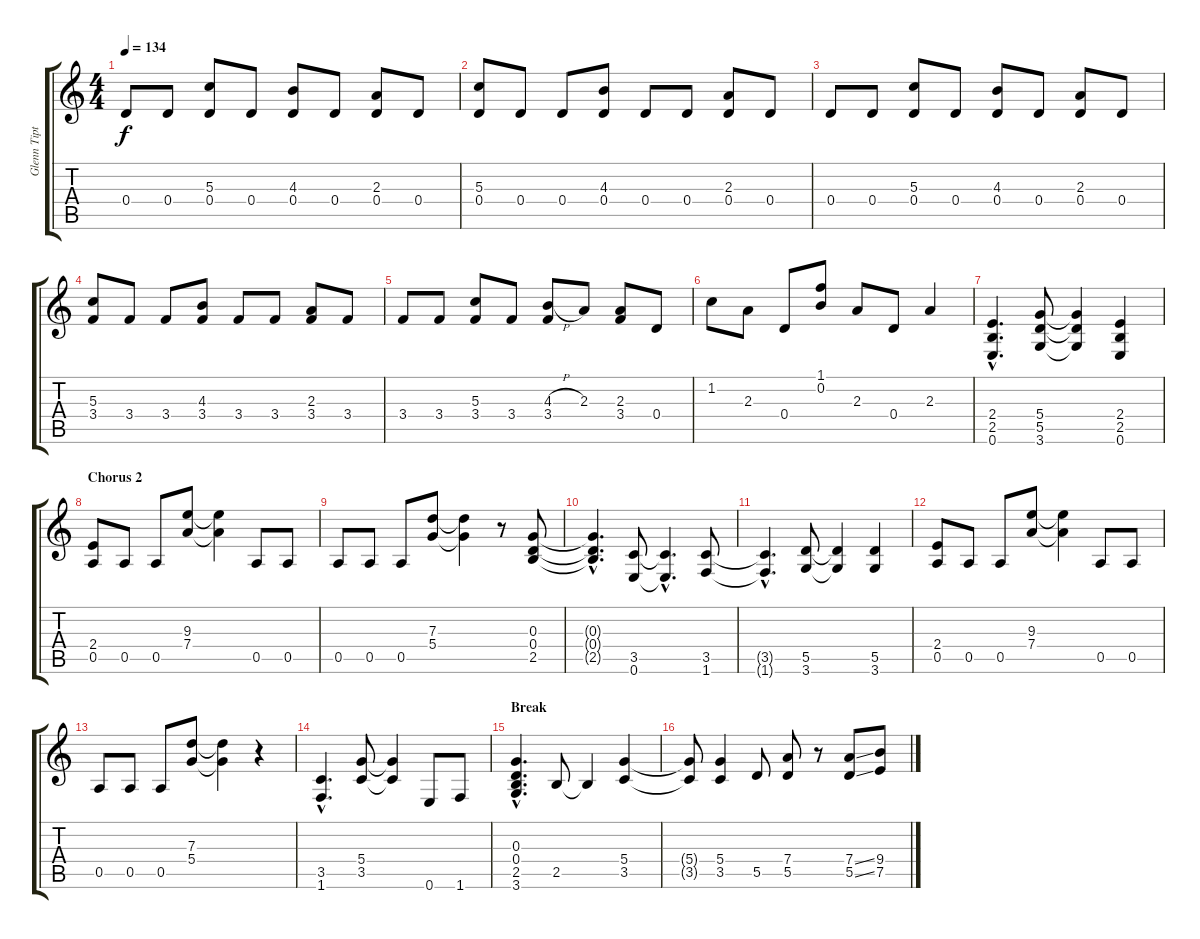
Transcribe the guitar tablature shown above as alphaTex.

\track ("Glenn Tipton" "Glenn Tipt") {instrument distortionguitar}
\staff {score tabs}
\tuning (E4 B3 G3 D3 A2 E2) {hide}
\ts (4 4)
\tempo 134
\clef g2
\ks c
0.4.8{dy f} 0.4.8 (5.3 0.4).8 0.4.8 (4.3 0.4).8 0.4.8 (2.3 0.4).8 0.4.8 |
(5.3 0.4).8 0.4.8 0.4.8 (4.3 0.4).8 0.4.8 0.4.8 (2.3 0.4).8 0.4.8 |
0.4.8 0.4.8 (5.3 0.4).8 0.4.8 (4.3 0.4).8 0.4.8 (2.3 0.4).8 0.4.8 |
(5.3 3.4).8 3.4.8 3.4.8 (4.3 3.4).8 3.4.8 3.4.8 (2.3 3.4).8 3.4.8 |
3.4.8 3.4.8 (5.3 3.4).8 3.4.8 (4.3{h} 3.4).8 2.3.8 (2.3 3.4).8 0.4.8 |
1.2.8 2.3.8 0.4.8 (1.1 0.2).8 2.3.8 0.4.8 2.3.4 |
(2.4{hac} 2.5{hac} 0.6{hac}).4{d} (5.4 5.5 3.6).8 (5.4{t} 5.5{t} 3.6{t}).4 (2.4 2.5 0.6).4 |
\section ("" "Chorus 2")
(2.4 0.5).8 0.5.8 0.5.8 (9.3 7.4).8 (9.3{t} 7.4{t}).4 0.5.8 0.5.8 |
0.5.8 0.5.8 0.5.8 (7.3 5.4).8 (7.3{t} 5.4{t}).4 r.8 (0.3 0.4 2.5).8 |
(0.3{hac t} 0.4{hac t} 2.5{hac t}).4{d} (3.5 0.6).8 (3.5{hac t} 0.6{hac t}).4{d} (3.5 1.6).8 |
(3.5{hac t} 1.6{hac t}).4{d} (5.5 3.6).8 (5.5{t} 3.6{t}).4 (5.5 3.6).4 |
(2.4 0.5).8 0.5.8 0.5.8 (9.3 7.4).8 (9.3{t} 7.4{t}).4 0.5.8 0.5.8 |
0.5.8 0.5.8 0.5.8 (7.3 5.4).8 (7.3{t} 5.4{t}).4 r.4 |
(3.5{hac} 1.6{hac}).4{d} (5.4 3.5).8 (5.4{t} 3.5{t}).4 0.6.8 1.6.8 |
\section ("" "Break")
(0.3{hac} 0.4{hac} 2.5{hac} 3.6{hac}).4{d} 2.5.8 2.5{t}.4 (5.4 3.5).4 |
(5.4{t} 3.5{t}).8 (5.4 3.5).4 5.5.8 (7.4 5.5).8 r.8 (7.4{ss} 5.5{ss}).8 (9.4 7.5).8
